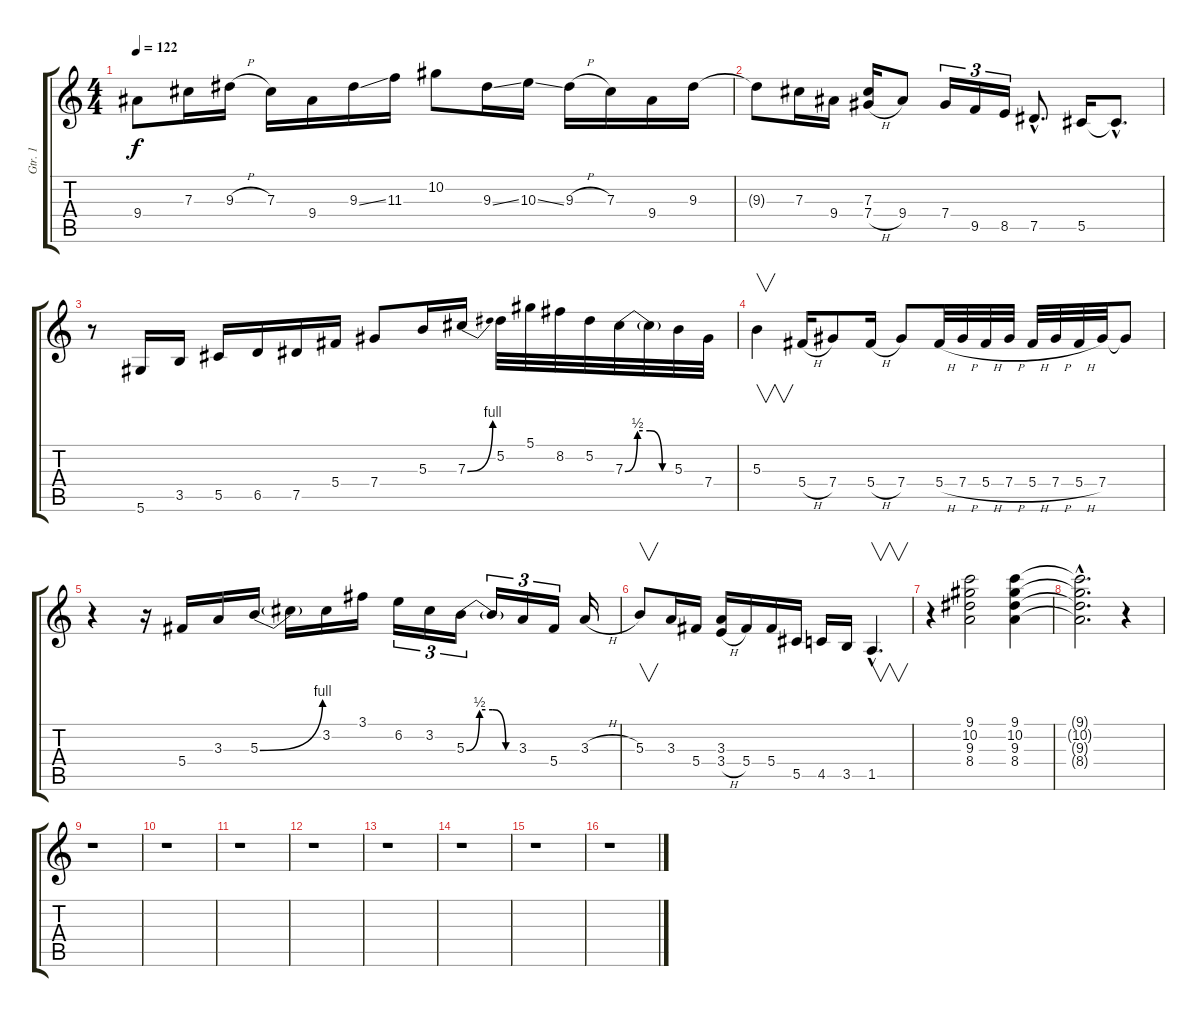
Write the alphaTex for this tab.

\track ("Gtr. 1" "Gtr. 1") {instrument electricguitarclean}
\staff {score tabs}
\tuning (Eb4 Bb3 Gb3 Db3 Ab2 Eb2) {hide}
\ts (4 4)
\tempo 122
\clef g2
\ks c
9.4.8{dy f instrument electricguitarclean} 7.3.16 9.3{h}.16 7.3.16 9.4.16 9.3{ss}.16 11.3.16 10.2.8 9.3{ss}.16 10.3{ss}.16 9.3{h}.16 7.3.16 9.4.16 9.3.16 |
9.3{t}.8 7.3.16 9.4.16 (7.3 7.4{h}).16 9.4.8 7.4.16{tu (3 2)} 9.5.16{tu (3 2)} 8.5.16{tu (3 2)} 7.5{hac}.8{d} 5.5.16 5.5{hac t}.8{d} |
r.8 5.6.16 3.5.16 5.5.16 6.5.16 7.5.16 5.4.16 7.4.8 5.3.16 7.3{be (bend 0 0 60 4)}.16 5.2.32 5.1.32 8.2.32 5.2.32 7.3{be (custom 0 0 15 2 30 2 45 0 60 0)}.32 7.3{t}.32 5.3.32 7.4.32 |
5.3.4{v} 5.4{h}.16 7.4.8 5.4{h}.16 7.4.8 5.4{h}.32 7.4{h}.32 5.4{h}.32 7.4{h}.32 5.4{h}.32 7.4{h}.32 5.4{h}.32 7.4.32 7.4{t}.8 |
r.4 r.16 5.4.16 3.3.16 5.3{be (bend 0 0 60 4)}.16 5.3{t}.16 3.2.16 3.1.16 6.2.16{tu (3 2)} 3.2.16{tu (3 2)} 5.3{be (custom 0 0 15 2 30 2 45 0 60 0)}.16{tu (3 2)} 5.3{t}.16{tu (3 2)} 3.3.16{tu (3 2)} 5.4.16{tu (3 2)} 3.3{h}.16 |
5.3.8{v} 3.3.16 5.4.16 (3.3 3.4{h}).16 5.4.16 5.4.16 5.5.16 4.5.16 3.5.16 1.5{hac}.4{v d} |
r.4 (9.1 10.2 9.3 8.4).2 (9.1 10.2 9.3 8.4).4 |
(9.1{hac t} 10.2{hac t} 9.3{hac t} 8.4{hac t}).2{d} r.4 |
r.1 |
r.1 |
r.1 |
r.1 |
r.1 |
r.1 |
r.1 |
r.1
